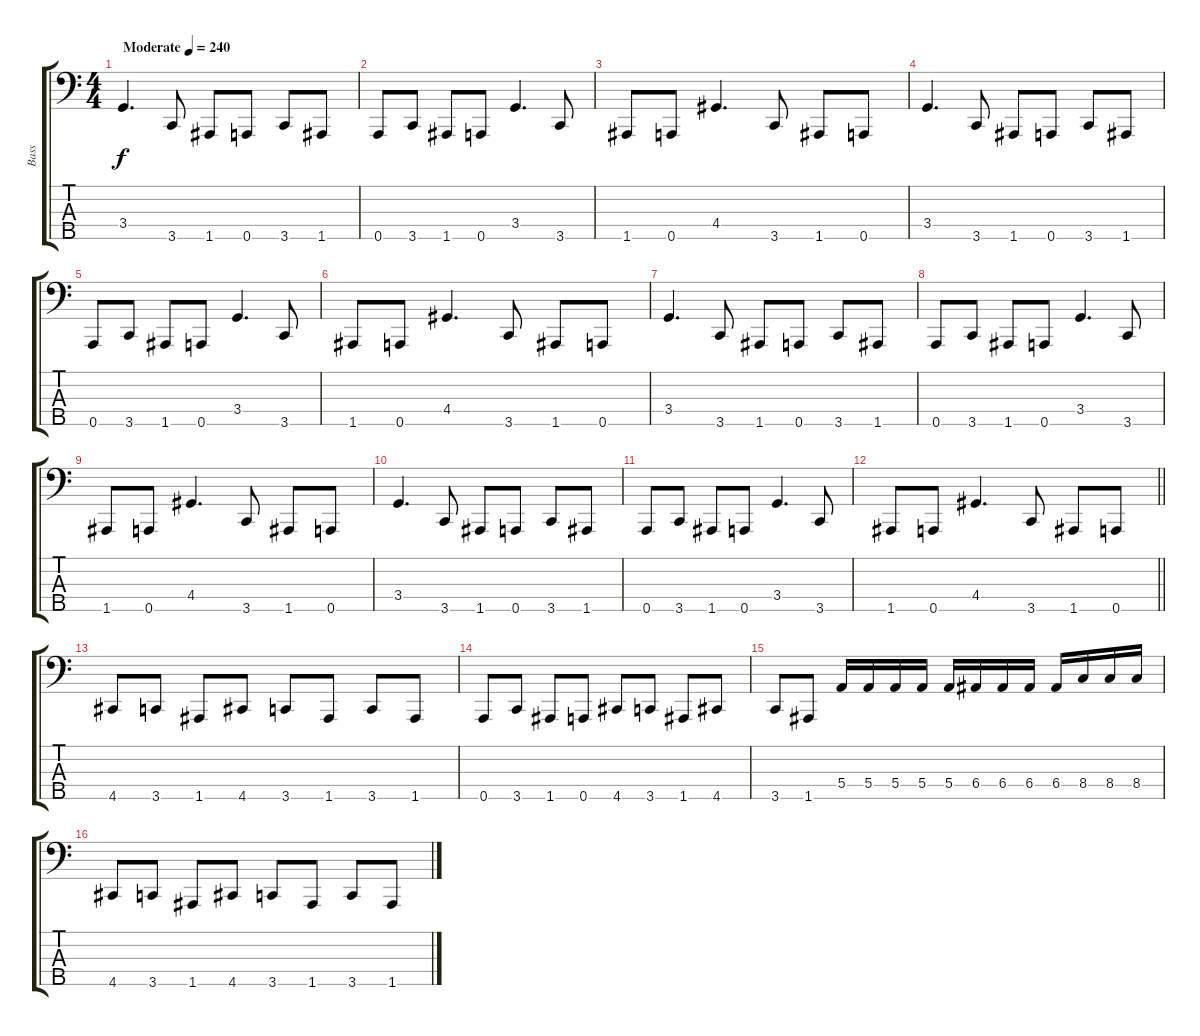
\track ("Bass" "Bass") {instrument electricbassfinger}
\staff {score tabs}
\tuning (G2 D2 A1 E1 A0) {hide}
\ts (4 4)
\section ("" "")
\tempo (240 "Moderate")
\clef f4
\ks c
3.4.4{d dy f instrument electricbassfinger} 3.5.8 1.5.8 0.5.8 3.5.8 1.5.8 |
0.5.8 3.5.8 1.5.8 0.5.8 3.4.4{d} 3.5.8 |
1.5.8 0.5.8 4.4.4{d} 3.5.8 1.5.8 0.5.8 |
3.4.4{d} 3.5.8 1.5.8 0.5.8 3.5.8 1.5.8 |
0.5.8 3.5.8 1.5.8 0.5.8 3.4.4{d} 3.5.8 |
1.5.8 0.5.8 4.4.4{d} 3.5.8 1.5.8 0.5.8 |
3.4.4{d} 3.5.8 1.5.8 0.5.8 3.5.8 1.5.8 |
0.5.8 3.5.8 1.5.8 0.5.8 3.4.4{d} 3.5.8 |
1.5.8 0.5.8 4.4.4{d} 3.5.8 1.5.8 0.5.8 |
3.4.4{d} 3.5.8 1.5.8 0.5.8 3.5.8 1.5.8 |
0.5.8 3.5.8 1.5.8 0.5.8 3.4.4{d} 3.5.8 |
\barLineRight lightlight
1.5.8 0.5.8 4.4.4{d} 3.5.8 1.5.8 0.5.8 |
\section ("" "")
4.5.8 3.5.8 1.5.8 4.5.8 3.5.8 1.5.8 3.5.8 1.5.8 |
0.5.8 3.5.8 1.5.8 0.5.8 4.5.8 3.5.8 1.5.8 4.5.8 |
3.5.8 1.5.8 5.4.16 5.4.16 5.4.16 5.4.16 5.4.16 6.4.16 6.4.16 6.4.16 6.4.16 8.4.16 8.4.16 8.4.16 |
4.5.8 3.5.8 1.5.8 4.5.8 3.5.8 1.5.8 3.5.8 1.5.8
